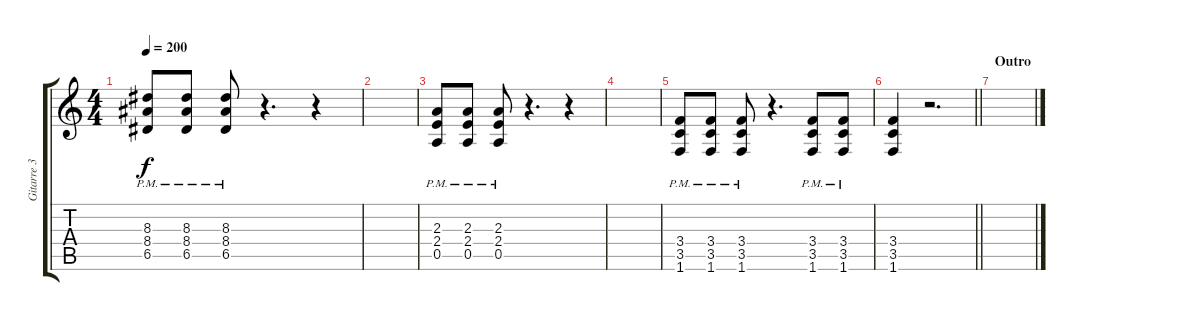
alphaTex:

\track ("Gitarre 3" "Gitarre 3") {instrument distortionguitar}
\staff {score tabs}
\tuning (E4 B3 G3 D3 A2 E2) {hide}
\ts (4 4)
\tempo 200
\clef g2
\ks c
(8.3{pm} 8.4{pm} 6.5{pm}).8{dy f} (8.3{pm} 8.4{pm} 6.5{pm}).8 (8.3{pm} 8.4{pm} 6.5{pm}).8 r.4{d} r.4 |
|
(2.3{pm} 2.4{pm} 0.5{pm}).8 (2.3{pm} 2.4{pm} 0.5{pm}).8 (2.3{pm} 2.4{pm} 0.5{pm}).8 r.4{d} r.4 |
|
(3.4{pm} 3.5{pm} 1.6{pm}).8 (3.4{pm} 3.5{pm} 1.6{pm}).8 (3.4{pm} 3.5{pm} 1.6{pm}).8 r.4{d} (3.4{pm} 3.5{pm} 1.6{pm}).8 (3.4{pm} 3.5{pm} 1.6{pm}).8 |
\barLineRight lightlight
(3.4 3.5 1.6).4 r.2{d} |
\section ("" "Outro")
